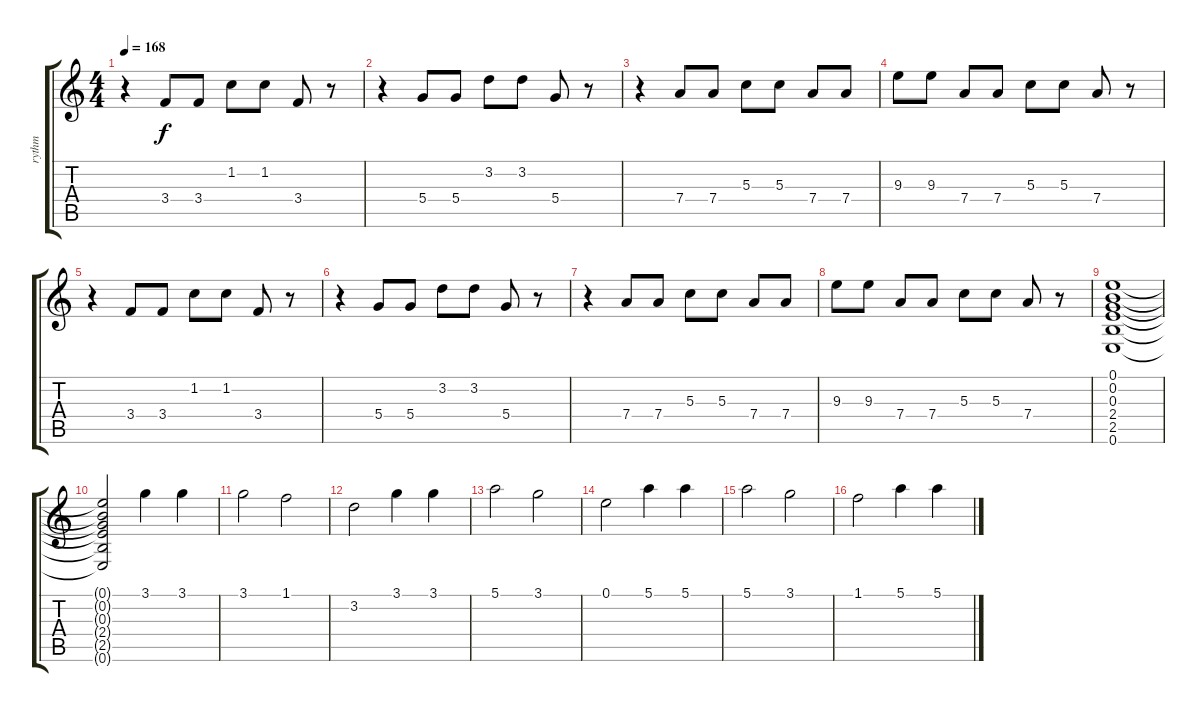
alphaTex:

\track ("rythm" "rythm") {instrument distortionguitar}
\staff {score tabs}
\tuning (E4 B3 G3 D3 A2 E2) {hide}
\ts (4 4)
\tempo 168
\clef g2
\ks c
r.4{dy f} 3.4.8 3.4.8 1.2.8 1.2.8 3.4.8 r.8 |
r.4 5.4.8 5.4.8 3.2.8 3.2.8 5.4.8 r.8 |
r.4 7.4.8 7.4.8 5.3.8 5.3.8 7.4.8 7.4.8 |
9.3.8 9.3.8 7.4.8 7.4.8 5.3.8 5.3.8 7.4.8 r.8 |
r.4 3.4.8 3.4.8 1.2.8 1.2.8 3.4.8 r.8 |
r.4 5.4.8 5.4.8 3.2.8 3.2.8 5.4.8 r.8 |
r.4 7.4.8 7.4.8 5.3.8 5.3.8 7.4.8 7.4.8 |
9.3.8 9.3.8 7.4.8 7.4.8 5.3.8 5.3.8 7.4.8 r.8 |
(0.1 0.2 0.3 2.4 2.5 0.6).1 |
(0.1{t} 0.2{t} 0.3{t} 2.4{t} 2.5{t} 0.6{t}).2 3.1.4 3.1.4 |
3.1.2 1.1.2 |
3.2.2 3.1.4 3.1.4 |
5.1.2 3.1.2 |
0.1.2 5.1.4 5.1.4 |
5.1.2 3.1.2 |
1.1.2 5.1.4 5.1.4
